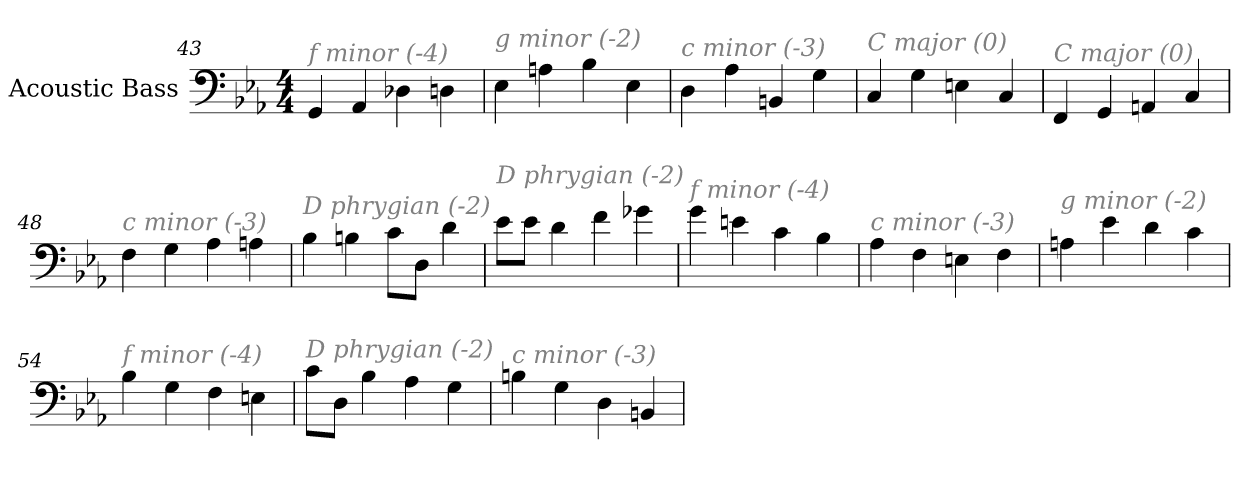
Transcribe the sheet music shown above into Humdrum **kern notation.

**kern
*part1
*staff1
*I"Acoustic Bass
*clefF4
*ITrd7c12
*k[b-e-a-]
*E-:
*M4/4
=43
!LO:TX:i:color=#808080:t=f minor (-4)
4GGG
4AAA-
4DD-X
4DDn
=44
!LO:TX:i:color=#808080:t=g minor (-2)
4EE-
4AAn
4BB-
4EE-
=45
!LO:TX:i:color=#808080:t=c minor (-3)
4DD
4AA-
4BBBn
4GG
=46
!LO:TX:i:color=#808080:t=C major (0)
4CC
4GG
4EEn
4CC
=47
!LO:TX:i:color=#808080:t=C major (0)
4FFF
4GGG
4AAAn
4CC
=48
!LO:TX:i:color=#808080:t=c minor (-3)
4FF
4GG
4AA-
4AAn
=49
!LO:TX:i:color=#808080:t=D phrygian (-2)
4BB-
4BBn
8CL
8DDJ
4D
=50
!LO:TX:i:color=#808080:t=D phrygian (-2)
8E-L
8E-J
4D
4F
4G-X
=51
!LO:TX:i:color=#808080:t=f minor (-4)
4G
4En
4C
4BB-
=52
!LO:TX:i:color=#808080:t=c minor (-3)
4AA-
4FF
4EEn
4FF
=53
!LO:TX:i:color=#808080:t=g minor (-2)
4AAn
4E-
4D
4C
=54
!LO:TX:i:color=#808080:t=f minor (-4)
4BB-
4GG
4FF
4EEn
=55
!LO:TX:i:color=#808080:t=D phrygian (-2)
8CL
8DDJ
4BB-
4AA-
4GG
=56
!LO:TX:i:color=#808080:t=c minor (-3)
4BBn
4GG
4DD
4BBBn
=
*-
